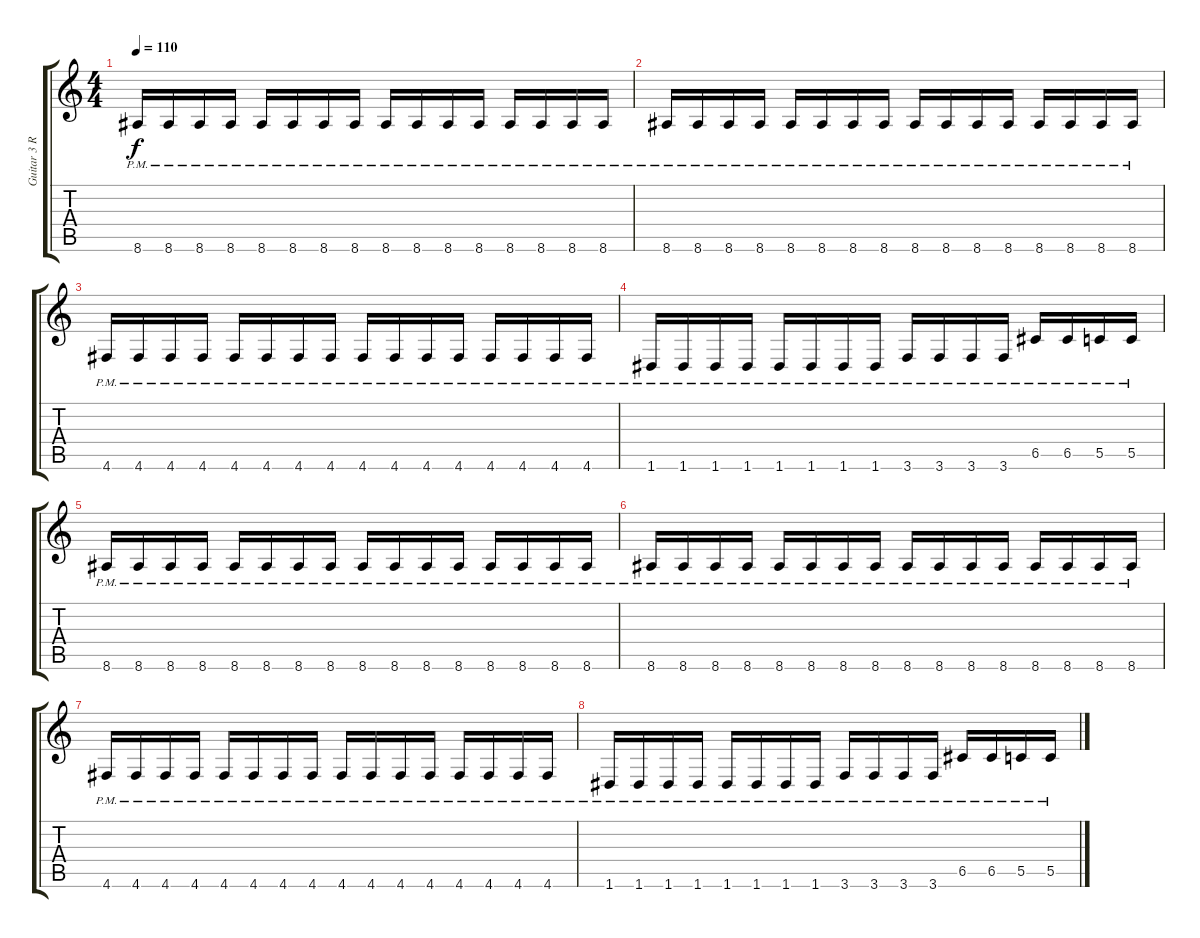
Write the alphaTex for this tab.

\track ("Guitar 3 Rythm and Chords" "Guitar 3 R") {instrument distortionguitar}
\staff {score tabs}
\tuning (D4 A3 F3 C3 G2 D2) {hide}
\ts (4 4)
\tempo 110
\clef g2
\ks c
8.6{pm}.16{dy f} 8.6{pm}.16 8.6{pm}.16 8.6{pm}.16 8.6{pm}.16 8.6{pm}.16 8.6{pm}.16 8.6{pm}.16 8.6{pm}.16 8.6{pm}.16 8.6{pm}.16 8.6{pm}.16 8.6{pm}.16 8.6{pm}.16 8.6{pm}.16 8.6{pm}.16 |
8.6{pm}.16 8.6{pm}.16 8.6{pm}.16 8.6{pm}.16 8.6{pm}.16 8.6{pm}.16 8.6{pm}.16 8.6{pm}.16 8.6{pm}.16 8.6{pm}.16 8.6{pm}.16 8.6{pm}.16 8.6{pm}.16 8.6{pm}.16 8.6{pm}.16 8.6{pm}.16 |
4.6{pm}.16 4.6{pm}.16 4.6{pm}.16 4.6{pm}.16 4.6{pm}.16 4.6{pm}.16 4.6{pm}.16 4.6{pm}.16 4.6{pm}.16 4.6{pm}.16 4.6{pm}.16 4.6{pm}.16 4.6{pm}.16 4.6{pm}.16 4.6{pm}.16 4.6{pm}.16 |
1.6{pm}.16 1.6{pm}.16 1.6{pm}.16 1.6{pm}.16 1.6{pm}.16 1.6{pm}.16 1.6{pm}.16 1.6{pm}.16 3.6{pm}.16 3.6{pm}.16 3.6{pm}.16 3.6{pm}.16 6.5{pm}.16 6.5{pm}.16 5.5{pm}.16 5.5{pm}.16 |
8.6{pm}.16 8.6{pm}.16 8.6{pm}.16 8.6{pm}.16 8.6{pm}.16 8.6{pm}.16 8.6{pm}.16 8.6{pm}.16 8.6{pm}.16 8.6{pm}.16 8.6{pm}.16 8.6{pm}.16 8.6{pm}.16 8.6{pm}.16 8.6{pm}.16 8.6{pm}.16 |
8.6{pm}.16 8.6{pm}.16 8.6{pm}.16 8.6{pm}.16 8.6{pm}.16 8.6{pm}.16 8.6{pm}.16 8.6{pm}.16 8.6{pm}.16 8.6{pm}.16 8.6{pm}.16 8.6{pm}.16 8.6{pm}.16 8.6{pm}.16 8.6{pm}.16 8.6{pm}.16 |
4.6{pm}.16 4.6{pm}.16 4.6{pm}.16 4.6{pm}.16 4.6{pm}.16 4.6{pm}.16 4.6{pm}.16 4.6{pm}.16 4.6{pm}.16 4.6{pm}.16 4.6{pm}.16 4.6{pm}.16 4.6{pm}.16 4.6{pm}.16 4.6{pm}.16 4.6{pm}.16 |
1.6{pm}.16 1.6{pm}.16 1.6{pm}.16 1.6{pm}.16 1.6{pm}.16 1.6{pm}.16 1.6{pm}.16 1.6{pm}.16 3.6{pm}.16 3.6{pm}.16 3.6{pm}.16 3.6{pm}.16 6.5{pm}.16 6.5{pm}.16 5.5{pm}.16 5.5{pm}.16
